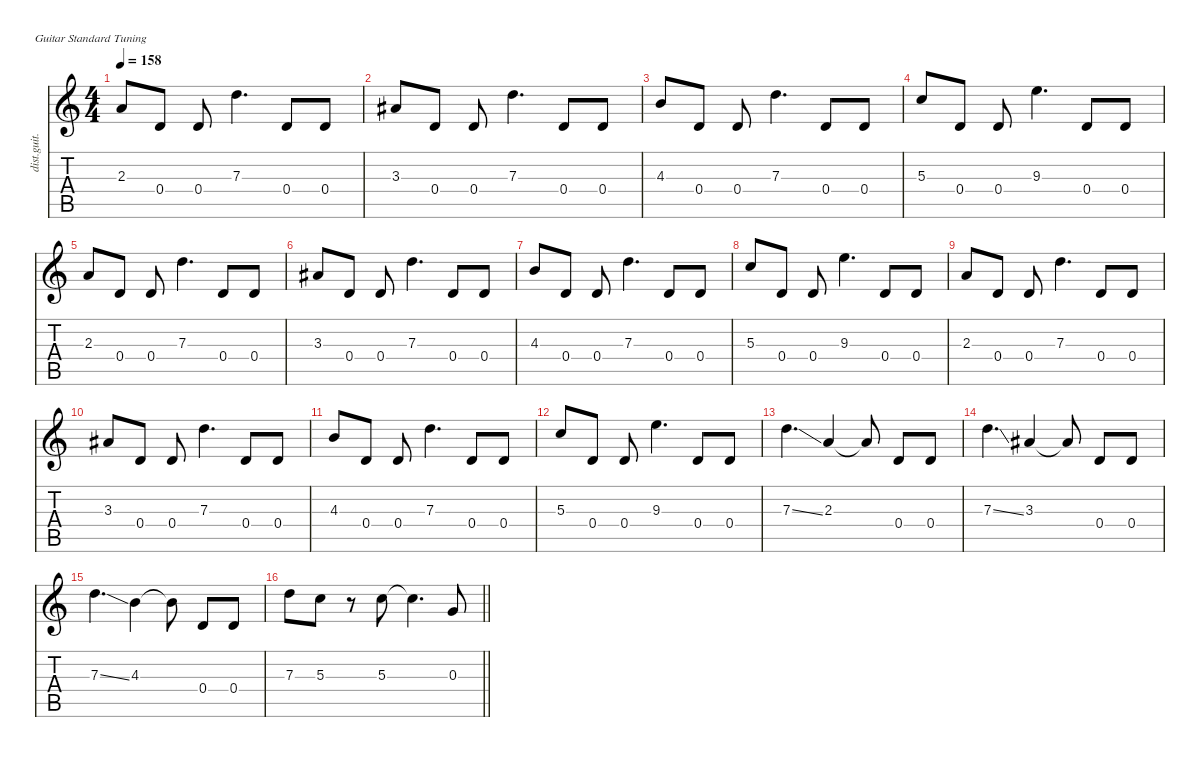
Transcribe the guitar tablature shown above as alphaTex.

\defaultSystemsLayout 4
\hideDynamics
\bracketExtendMode nobrackets
\otherSystemsTrackNameOrientation horizontal
\track ("Guitar 1" "dist.guit.") {defaultSystemsLayout 4 instrument distortionguitar}
\staff {score tabs}
\tuning (E4 B3 G3 D3 A2 E2)
\ts (4 4)
\tempo 158
\clef g2
\ks c
2.3.8{dy f beam Up} 0.4.8{beam Up} 0.4.8{beam Up} 7.3.4{d beam Down} 0.4.8{beam Up} 0.4.8{beam Up} |
3.3{acc #}.8{beam Up} 0.4.8{beam Up} 0.4.8{beam Up} 7.3.4{d beam Down} 0.4.8{beam Up} 0.4.8{beam Up} |
4.3.8{beam Up} 0.4.8{beam Up} 0.4.8{beam Up} 7.3.4{d beam Down} 0.4.8{beam Up} 0.4.8{beam Up} |
5.3.8{beam Up} 0.4.8{beam Up} 0.4.8{beam Up} 9.3.4{d beam Down} 0.4.8{beam Up} 0.4.8{beam Up} |
2.3.8{beam Up} 0.4.8{beam Up} 0.4.8{beam Up} 7.3.4{d beam Down} 0.4.8{beam Up} 0.4.8{beam Up} |
3.3{acc #}.8{beam Up} 0.4.8{beam Up} 0.4.8{beam Up} 7.3.4{d beam Down} 0.4.8{beam Up} 0.4.8{beam Up} |
4.3.8{beam Up} 0.4.8{beam Up} 0.4.8{beam Up} 7.3.4{d beam Down} 0.4.8{beam Up} 0.4.8{beam Up} |
5.3.8{beam Up} 0.4.8{beam Up} 0.4.8{beam Up} 9.3.4{d beam Down} 0.4.8{beam Up} 0.4.8{beam Up} |
2.3.8{beam Up} 0.4.8{beam Up} 0.4.8{beam Up} 7.3.4{d beam Down} 0.4.8{beam Up} 0.4.8{beam Up} |
3.3{acc #}.8{beam Up} 0.4.8{beam Up} 0.4.8{beam Up} 7.3.4{d beam Down} 0.4.8{beam Up} 0.4.8{beam Up} |
4.3.8{beam Up} 0.4.8{beam Up} 0.4.8{beam Up} 7.3.4{d beam Down} 0.4.8{beam Up} 0.4.8{beam Up} |
5.3.8{beam Up} 0.4.8{beam Up} 0.4.8{beam Up} 9.3.4{d beam Down} 0.4.8{beam Up} 0.4.8{beam Up} |
7.3{ss}.4{d beam Down} 2.3.4{beam Up} 2.3{t}.8{beam Up} 0.4.8{beam Up} 0.4.8{beam Up} |
7.3{ss}.4{d beam Down} 3.3{acc #}.4{beam Up} 3.3{t acc #}.8{beam Up} 0.4.8{beam Up} 0.4.8{beam Up} |
7.3{ss}.4{d beam Down} 4.3.4{beam Down} 4.3{t}.8{beam Down} 0.4.8{beam Up} 0.4.8{beam Up} |
\barLineRight lightlight
7.3.8{beam Down} 5.3.8{beam Down} r.8{beam Down} 5.3.8{beam Down} 5.3{t}.4{d beam Down} 0.3.8{beam Up}
